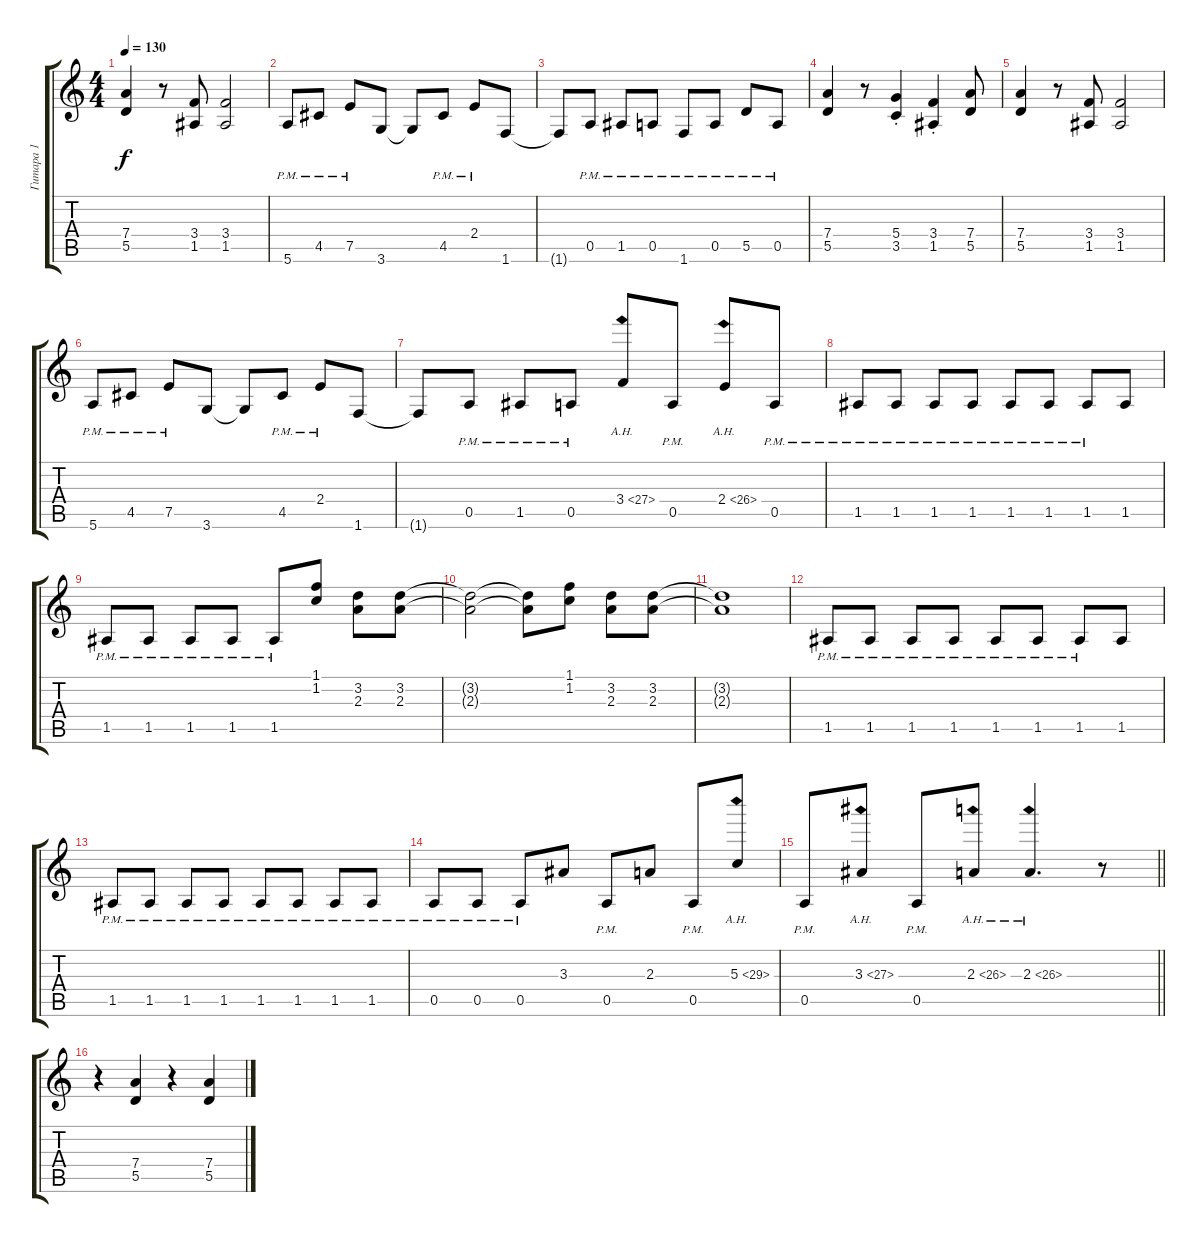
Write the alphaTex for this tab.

\track ("Гитара 1" "Гитара 1") {instrument distortionguitar}
\staff {score tabs}
\tuning (E4 B3 G3 D3 A2 E2) {hide}
\ts (4 4)
\tempo 130
\clef g2
\ks c
(7.4 5.5).4{dy f} r.8 (3.4 1.5).8 (3.4 1.5).2 |
5.6{pm}.8 4.5{pm}.8 7.5{pm}.8 3.6.8 3.6{t}.8 4.5{pm}.8 2.4{pm}.8 1.6.8 |
1.6{t}.8 0.5{pm}.8 1.5{pm}.8 0.5{pm}.8 1.6{pm}.8 0.5{pm}.8 5.5{pm}.8 0.5{pm}.8 |
(7.4 5.5).4 r.8 (5.4{st} 3.5{st}).4 (3.4{st} 1.5{st}).4 (7.4 5.5).8 |
(7.4 5.5).4 r.8 (3.4 1.5).8 (3.4 1.5).2 |
5.6{pm}.8 4.5{pm}.8 7.5{pm}.8 3.6.8 3.6{t}.8 4.5{pm}.8 2.4{pm}.8 1.6.8 |
1.6{t}.8 0.5{pm}.8 1.5{pm}.8 0.5{pm}.8 3.4{ah 24}.8 0.5{pm}.8 2.4{ah 24}.8 0.5{pm}.8 |
1.5{pm}.8 1.5{pm}.8 1.5{pm}.8 1.5{pm}.8 1.5{pm}.8 1.5{pm}.8 1.5{pm}.8 1.5.8 |
1.5{pm}.8 1.5{pm}.8 1.5{pm}.8 1.5{pm}.8 1.5{pm}.8 (1.1 1.2).8 (3.2 2.3).8 (3.2 2.3).8 |
(3.2{t} 2.3{t}).2 (3.2{t} 2.3{t}).8 (1.1 1.2).8 (3.2 2.3).8 (3.2 2.3).8 |
(3.2{t} 2.3{t}).1 |
1.5{pm}.8 1.5{pm}.8 1.5{pm}.8 1.5{pm}.8 1.5{pm}.8 1.5{pm}.8 1.5{pm}.8 1.5.8 |
1.5{pm}.8 1.5{pm}.8 1.5{pm}.8 1.5{pm}.8 1.5{pm}.8 1.5{pm}.8 1.5{pm}.8 1.5{pm}.8 |
0.5{pm}.8 0.5{pm}.8 0.5{pm}.8 3.3.8 0.5{pm}.8 2.3.8 0.5{pm}.8 5.3{ah 24}.8 |
\barLineRight lightlight
0.5{pm}.8 3.3{ah 24}.8 0.5{pm}.8 2.3{ah 24}.8 2.3{ah 24}.4{d} r.8 |
r.4 (7.4 5.5).4 r.4 (7.4 5.5).4
